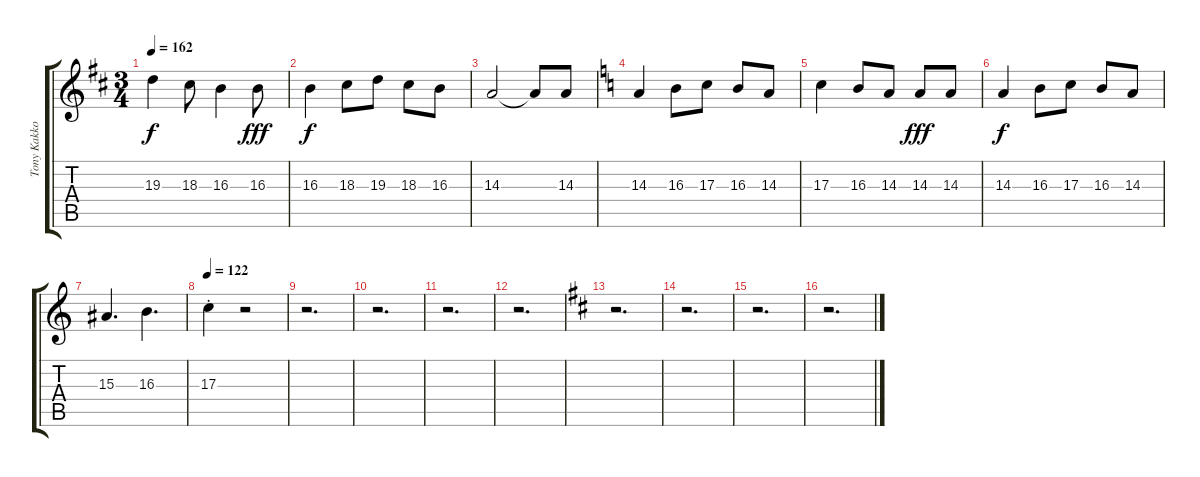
\track ("Tony Kakko (Vocals)" "Tony Kakko") {instrument lead6voice}
\staff {score tabs}
\tuning (E4 B3 G3 D3 A2 E2) {hide}
\ts (3 4)
\tempo 162
\clef g2
\ks d
19.3.4{dy f} 18.3.8 16.3.4 16.3.8{dy fff} |
16.3.4{dy f} 18.3.8 19.3.8 18.3.8 16.3.8 |
14.3.2 14.3{t}.8 14.3.8 |
\ks c
14.3.4 16.3.8 17.3.8 16.3.8 14.3.8 |
17.3.4 16.3.8 14.3.8 14.3.8{dy fff} 14.3.8 |
14.3.4{dy f} 16.3.8 17.3.8 16.3.8 14.3.8 |
15.3.4{d} 16.3.4{d} |
\tempo 122
17.3{st}.4 r.2 |
r.2{d} |
r.2{d} |
r.2{d} |
r.2{d} |
\ks d
r.2{d} |
r.2{d} |
r.2{d} |
r.2{d}
